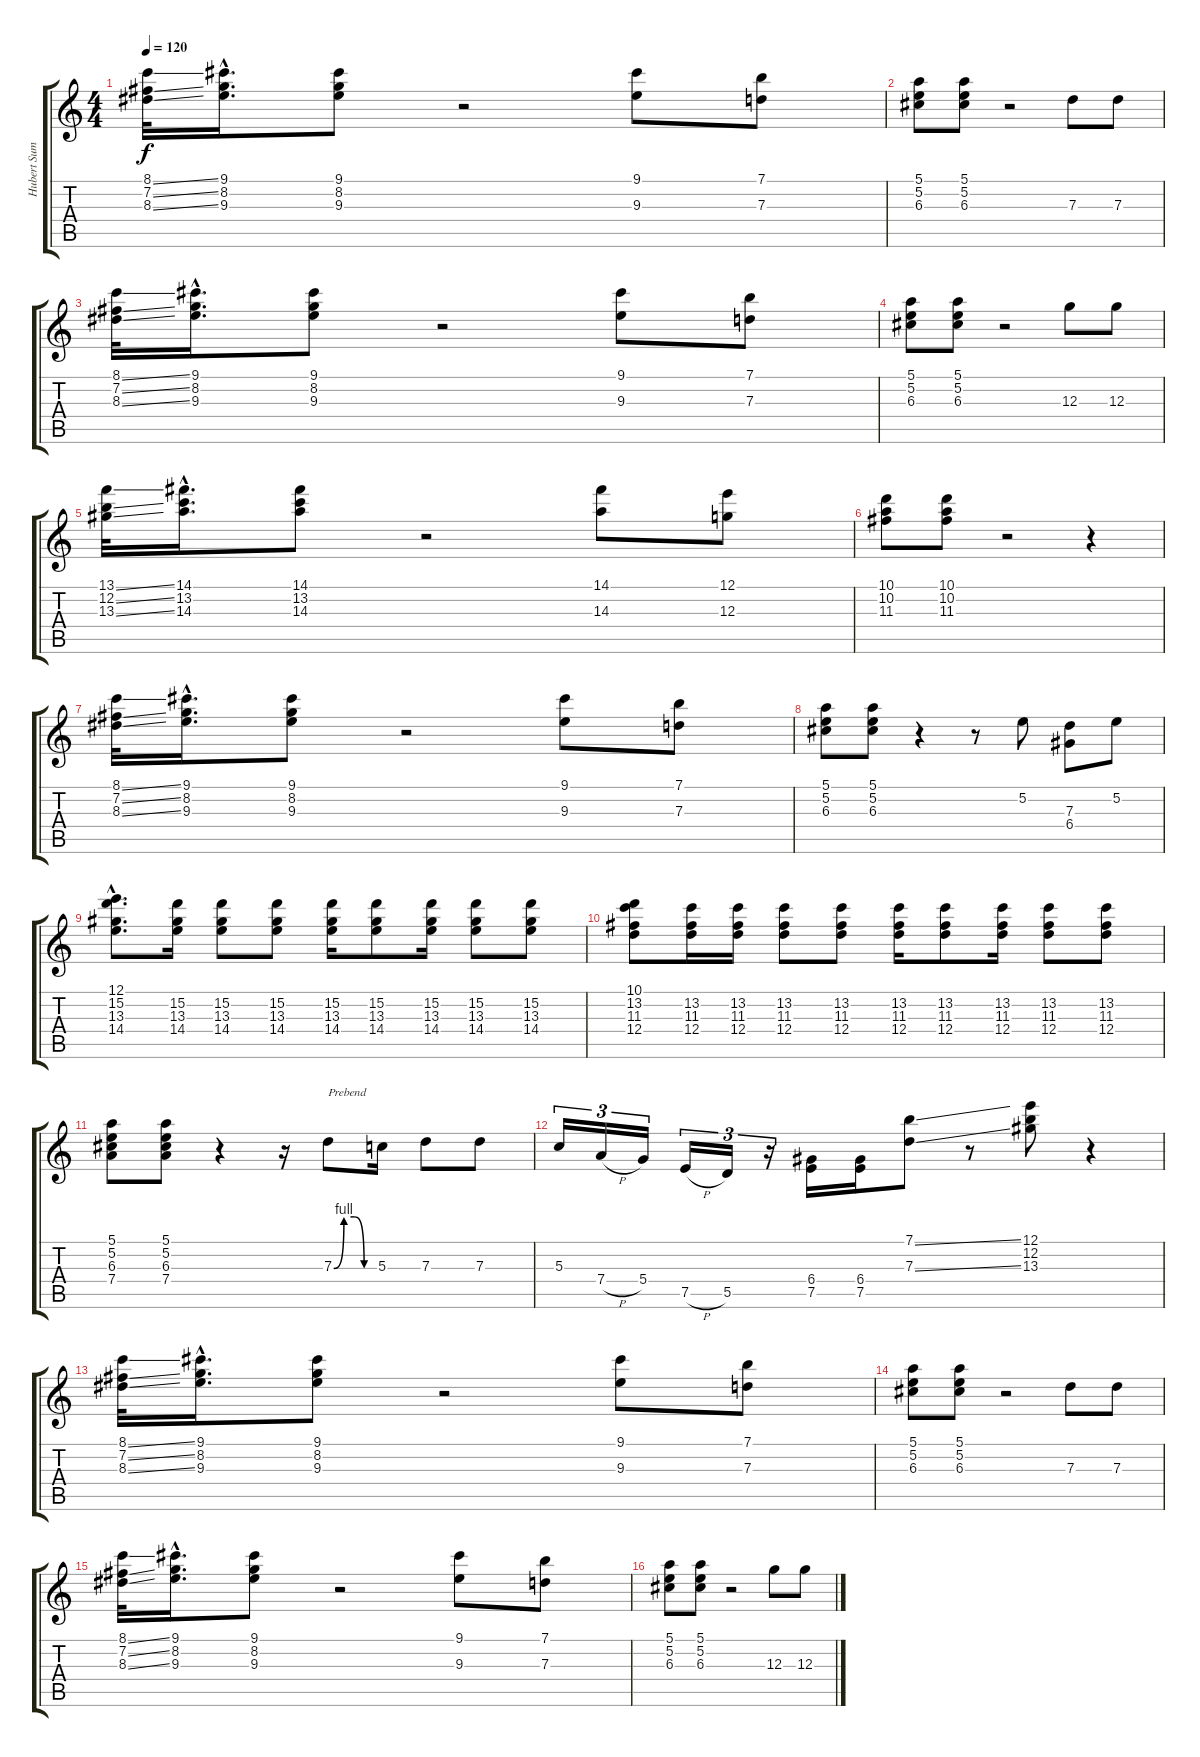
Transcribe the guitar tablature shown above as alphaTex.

\track ("Hubert Sumlin" "Hubert Sum") {instrument overdrivenguitar}
\staff {score tabs}
\tuning (E4 B3 G3 D3 A2 E2) {hide}
\ts (4 4)
\tempo 120
\clef g2
\ks c
(8.1{ss} 7.2{ss} 8.3{ss}).32{dy f} (9.1{hac} 8.2{hac} 9.3{hac}).16{d} (9.1 8.2 9.3).8 r.2 (9.1 9.3).8 (7.1 7.3).8 |
(5.1 5.2 6.3).8 (5.1 5.2 6.3).8 r.2 7.3.8 7.3.8 |
(8.1{ss} 7.2{ss} 8.3{ss}).32 (9.1{hac} 8.2{hac} 9.3{hac}).16{d} (9.1 8.2 9.3).8 r.2 (9.1 9.3).8 (7.1 7.3).8 |
(5.1 5.2 6.3).8 (5.1 5.2 6.3).8 r.2 12.3.8 12.3.8 |
(13.1{ss} 12.2{ss} 13.3{ss}).32 (14.1{hac} 13.2{hac} 14.3{hac}).16{d} (14.1 13.2 14.3).8 r.2 (14.1 14.3).8 (12.1 12.3).8 |
(10.1 10.2 11.3).8 (10.1 10.2 11.3).8 r.2 r.4 |
(8.1{ss} 7.2{ss} 8.3{ss}).32 (9.1{hac} 8.2{hac} 9.3{hac}).16{d} (9.1 8.2 9.3).8 r.2 (9.1 9.3).8 (7.1 7.3).8 |
(5.1 5.2 6.3).8 (5.1 5.2 6.3).8 r.4 r.8 5.2.8 (7.3 6.4).8 5.2.8 |
(12.1{hac} 15.2{hac} 13.3{hac} 14.4{hac}).8{d} (15.2 13.3 14.4).16 (15.2 13.3 14.4).8 (15.2 13.3 14.4).8 (15.2 13.3 14.4).16 (15.2 13.3 14.4).8 (15.2 13.3 14.4).16 (15.2 13.3 14.4).8 (15.2 13.3 14.4).8 |
(10.1 13.2 11.3 12.4).8 (13.2 11.3 12.4).16 (13.2 11.3 12.4).16 (13.2 11.3 12.4).8 (13.2 11.3 12.4).8 (13.2 11.3 12.4).16 (13.2 11.3 12.4).8 (13.2 11.3 12.4).16 (13.2 11.3 12.4).8 (13.2 11.3 12.4).8 |
(5.1 5.2 6.3 7.4).8 (5.1 5.2 6.3 7.4).8 r.4 r.16 7.3{be (custom 0 0 15 4 30 4 45 0 60 0)}.8{txt "Prebend"} 5.3.16 7.3.8 7.3.8 |
5.3.16{tu (3 2)} 7.4{h}.16{tu (3 2)} 5.4.16{tu (3 2)} 7.5{h}.16{tu (3 2)} 5.5.16{tu (3 2)} r.16{tu (3 2)} (6.4 7.5).16 (6.4 7.5).16 (7.1{ss} 7.3{ss}).8 r.8 (12.1 12.2 13.3).8 r.4 |
(8.1{ss} 7.2{ss} 8.3{ss}).32 (9.1{hac} 8.2{hac} 9.3{hac}).16{d} (9.1 8.2 9.3).8 r.2 (9.1 9.3).8 (7.1 7.3).8 |
(5.1 5.2 6.3).8 (5.1 5.2 6.3).8 r.2 7.3.8 7.3.8 |
(8.1{ss} 7.2{ss} 8.3{ss}).32 (9.1{hac} 8.2{hac} 9.3{hac}).16{d} (9.1 8.2 9.3).8 r.2 (9.1 9.3).8 (7.1 7.3).8 |
(5.1 5.2 6.3).8 (5.1 5.2 6.3).8 r.2 12.3.8 12.3.8
